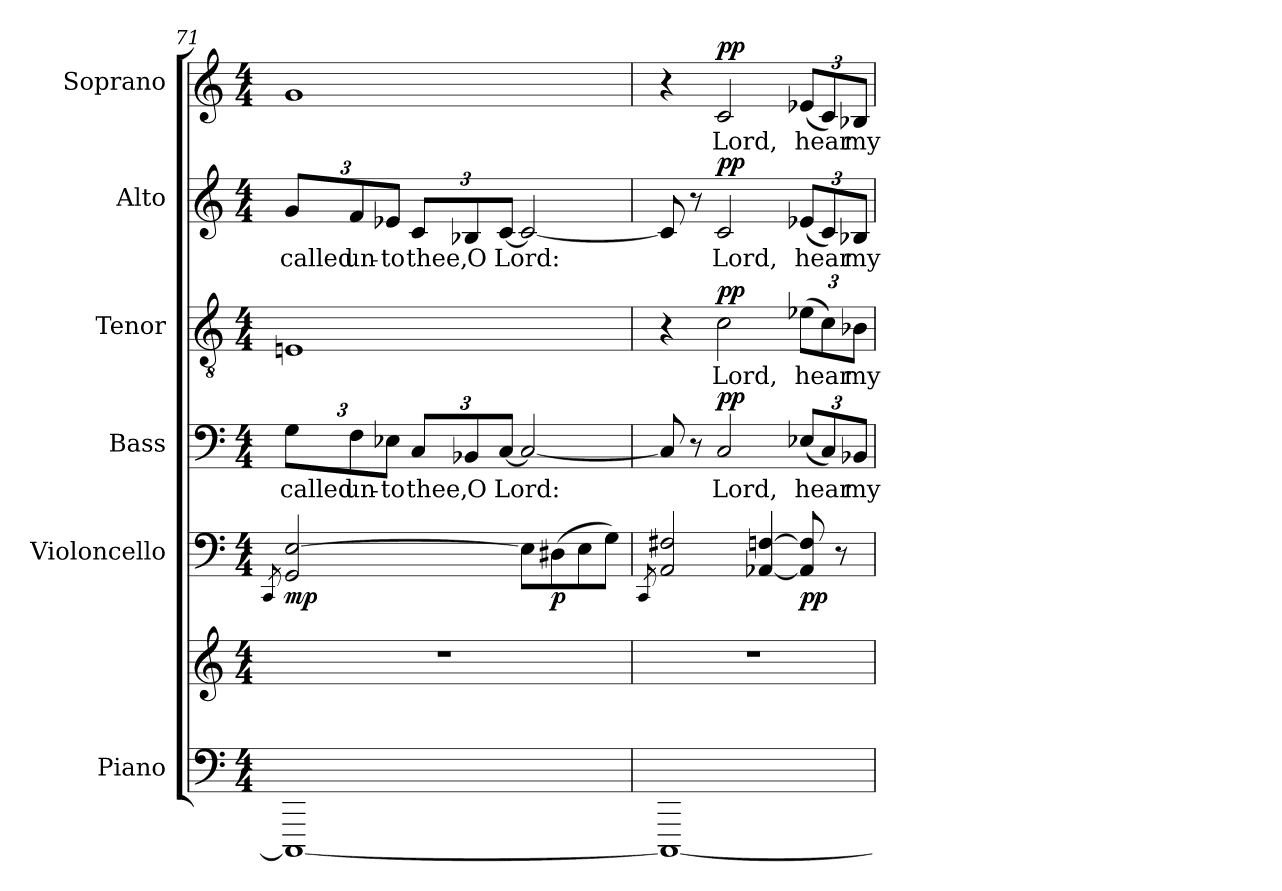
**kern	**kern	**kern	**dynam	**kern	**text	**dynam	**kern	**text	**dynam	**kern	**text	**dynam	**kern	**text	**dynam
*part6	*part6	*part5	*part5	*part4	*part4	*part4	*part3	*part3	*part3	*part2	*part2	*part2	*part1	*part1	*part1
*staff7	*staff6	*staff5	*staff5	*staff4	*staff4	*staff4	*staff3	*staff3	*staff3	*staff2	*staff2	*staff2	*staff1	*staff1	*staff1
*I"Piano	*	*I"Violoncello	*	*I"Bass	*	*	*I"Tenor	*	*	*I"Alto	*	*	*I"Soprano	*	*
*I'Pno	*	*I'Vc.	*	*	*	*	*	*	*	*	*	*	*	*	*
*clefF4	*clefG2	*clefF4	*	*clefF4	*	*	*clefGv2	*	*	*clefG2	*	*	*clefG2	*	*
*k[]	*k[]	*k[]	*	*k[]	*	*	*k[]	*	*	*k[]	*	*	*k[]	*	*
*M4/4	*M4/4	*M4/4	*	*M4/4	*	*	*M4/4	*	*	*M4/4	*	*	*M4/4	*	*
=71	=71	=71	=71	=71	=71	=71	=71	=71	=71	=71	=71	=71	=71	=71	=71
.	.	8qCC/	.	.	.	.	.	.	.	.	.	.	.	.	.
*	*	*	*	*Xbrackettup	*	*	*	*	*	*	*	*	*	*	*
!	!	!	!	!	!LO:LY:b	!	!	!	!	!	!	!	!	!	!
*	*	*	*	*	*	*	*	*	*	*Xbrackettup	*	*	*	*	*
!	!	!	!LO:DY:b	!	!	!	!	!	!	!	!LO:LY:b	!	!	!	!
1CCC_	1r	2GG/ [2E/	mp	12G\L	called	.	1En	.	.	12g/L	called	.	1g	.	.
!	!	!	!	!	!LO:LY:b	!	!	!	!	!	!LO:LY:b	!	!	!	!
.	.	.	.	12F\	un-	.	.	.	.	12f/	un-	.	.	.	.
!	!	!	!	!	!LO:LY:b	!	!	!	!	!	!LO:LY:b	!	!	!	!
.	.	.	.	12E-X\J	-to	.	.	.	.	12e-X/J	-to	.	.	.	.
!	!	!	!	!	!LO:LY:b	!	!	!	!	!	!LO:LY:b	!	!	!	!
.	.	.	.	12C/L	thee,	.	.	.	.	12c/L	thee,	.	.	.	.
!	!	!	!	!	!LO:LY:b	!	!	!	!	!	!LO:LY:b	!	!	!	!
.	.	.	.	12BB-X/	O	.	.	.	.	12B-X/	O	.	.	.	.
!	!	!	!	!	!LO:LY:b	!	!	!	!	!	!LO:LY:b	!	!	!	!
.	.	.	.	[12C/J	Lord:	.	.	.	.	[12c/J	Lord:	.	.	.	.
.	.	8E\L]	.	2C/_	.	.	.	.	.	2c/_	.	.	.	.	.
!	!	!	!LO:DY:b	!	!	!	!	!	!	!	!	!	!	!	!
.	.	(>8D#X\	p	.	.	.	.	.	.	.	.	.	.	.	.
.	.	8E\	.	.	.	.	.	.	.	.	.	.	.	.	.
.	.	8G\J)	.	.	.	.	.	.	.	.	.	.	.	.	.
=72	=72	=72	=72	=72	=72	=72	=72	=72	=72	=72	=72	=72	=72	=72	=72
.	.	8qCC/	.	.	.	.	.	.	.	.	.	.	.	.	.
1CCC_	1r	2AA/ 2F#X/	.	8C/]	.	.	4r	.	.	8c/]	.	.	4r	.	.
.	.	.	.	8r	.	.	.	.	.	8r	.	.	.	.	.
!	!	!	!	!	!LO:LY:b	!LO:DY:a	!	!LO:LY:b	!LO:DY:a	!	!LO:LY:b	!LO:DY:a	!	!LO:LY:b	!LO:DY:a
.	.	.	.	2C/	Lord,	pp	2c\	Lord,	pp	2c/	Lord,	pp	2c/	Lord,	pp
.	.	[4AA-X/ [4Fn/	.	.	.	.	.	.	.	.	.	.	.	.	.
!	!	!	!	!	!LO:LY:b	!	!	!	!	!	!	!	!	!	!
*	*	*	*	*	*	*	*Xbrackettup	*	*	*	*	*	*	*	*
!	!	!	!	!	!	!	!	!LO:LY:b	!	!	!LO:LY:b	!	!	!	!
*	*	*	*	*	*	*	*	*	*	*	*	*	*Xbrackettup	*	*
!	!	!	!LO:DY:b	!	!	!	!	!	!	!	!	!	!	!LO:LY:b	!
.	.	8AA-/] 8F/]	pp	(<12E-X/L	hear	.	(>12e-X\L	hear	.	(<12e-X/L	hear	.	(<12e-X/L	hear	.
.	.	.	.	12C/)	.	.	12c\)	.	.	12c/)	.	.	12c/)	.	.
.	.	8r	.	.	.	.	.	.	.	.	.	.	.	.	.
!	!	!	!	!	!LO:LY:b	!	!	!LO:LY:b	!	!	!LO:LY:b	!	!	!LO:LY:b	!
.	.	.	.	12BB-X/J	my	.	12B-X\J	my	.	12B-X/J	my	.	12B-X/J	my	.
=	=	=	=	=	=	=	=	=	=	=	=	=	=	=	=
*-	*-	*-	*-	*-	*-	*-	*-	*-	*-	*-	*-	*-	*-	*-	*-
